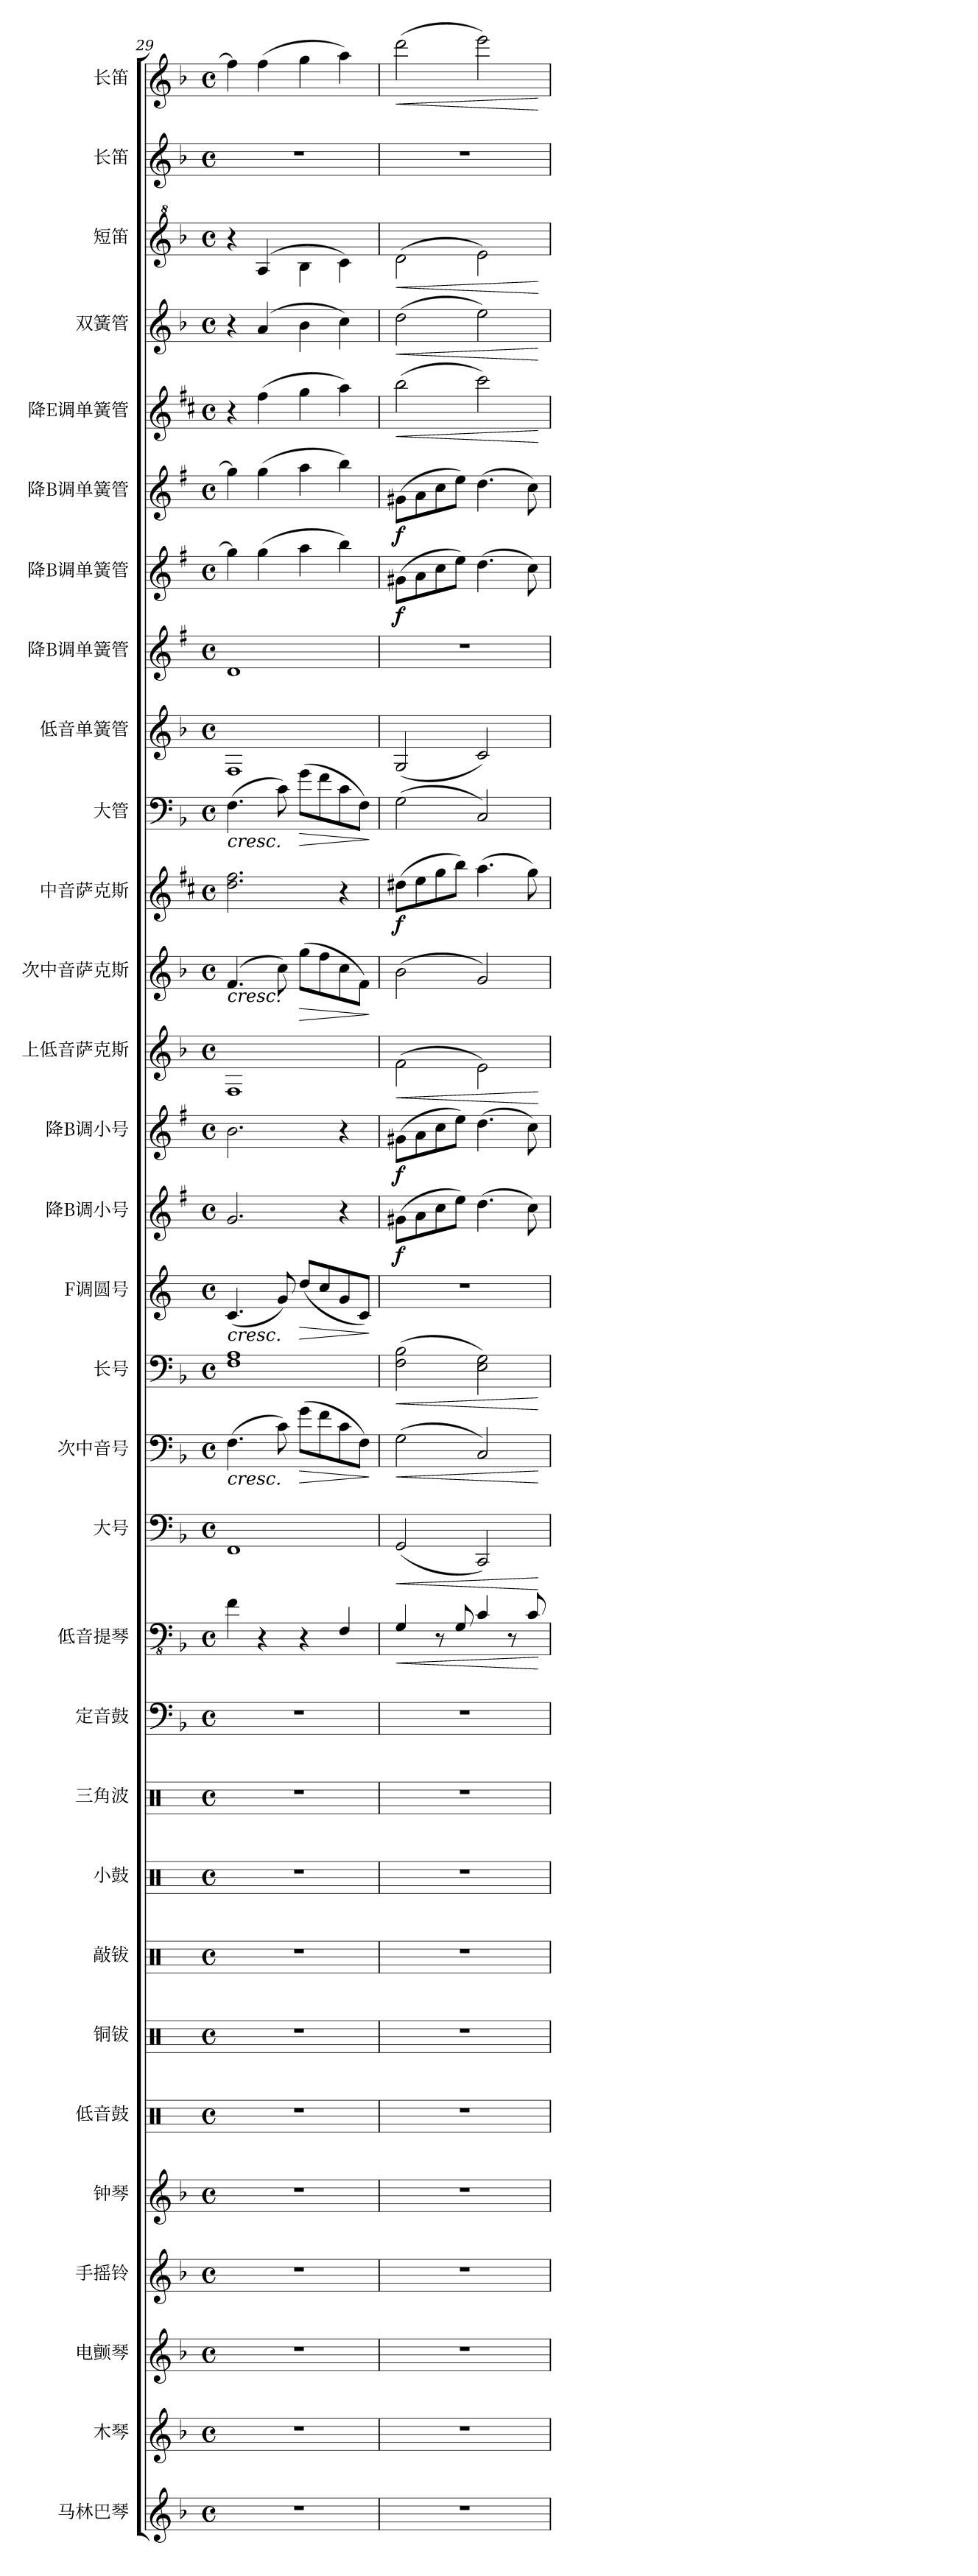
**kern	**kern	**kern	**kern	**kern	**kern	**kern	**kern	**kern	**kern	**kern	**kern	**dynam	**kern	**dynam	**kern	**dynam	**kern	**dynam	**kern	**dynam	**kern	**dynam	**kern	**dynam	**kern	**dynam	**kern	**dynam	**kern	**dynam	**kern	**dynam	**kern	**kern	**kern	**dynam	**kern	**dynam	**kern	**dynam	**kern	**dynam	**kern	**dynam	**kern	**kern	**dynam
*part31	*part30	*part29	*part28	*part27	*part26	*part25	*part24	*part23	*part22	*part21	*part20	*part20	*part19	*part19	*part18	*part18	*part17	*part17	*part16	*part16	*part15	*part15	*part14	*part14	*part13	*part13	*part12	*part12	*part11	*part11	*part10	*part10	*part9	*part8	*part7	*part7	*part6	*part6	*part5	*part5	*part4	*part4	*part3	*part3	*part2	*part1	*part1
*staff31	*staff30	*staff29	*staff28	*staff27	*staff26	*staff25	*staff24	*staff23	*staff22	*staff21	*staff20	*staff20	*staff19	*staff19	*staff18	*staff18	*staff17	*staff17	*staff16	*staff16	*staff15	*staff15	*staff14	*staff14	*staff13	*staff13	*staff12	*staff12	*staff11	*staff11	*staff10	*staff10	*staff9	*staff8	*staff7	*staff7	*staff6	*staff6	*staff5	*staff5	*staff4	*staff4	*staff3	*staff3	*staff2	*staff1	*staff1
*I"马林巴琴	*I"木琴	*I"电颤琴	*I"手摇铃	*I"钟琴	*I"低音鼓	*I"铜钹	*I"敲钹	*I"小鼓	*I"三角波	*I"定音鼓	*I"低音提琴	*	*I"大号	*	*I"次中音号	*	*I"长号	*	*I"F调圆号	*	*I"降B调小号	*	*I"降B调小号	*	*I"上低音萨克斯	*	*I"次中音萨克斯	*	*I"中音萨克斯	*	*I"大管	*	*I"低音单簧管	*I"降B调单簧管	*I"降B调单簧管	*	*I"降B调单簧管	*	*I"降E调单簧管	*	*I"双簧管	*	*I"短笛	*	*I"长笛	*I"长笛	*
*clefG2	*clefG2	*clefG2	*clefG2	*clefG2	*clefX	*clefX	*clefX	*clefX	*clefX	*clefF4	*clefFv4	*	*clefF4	*	*clefF4	*	*clefF4	*	*clefG2	*	*clefG2	*	*clefG2	*	*clefG2	*	*clefG2	*	*clefG2	*	*clefF4	*	*clefG2	*clefG2	*clefG2	*	*clefG2	*	*clefG2	*	*clefG2	*	*clefG^2	*	*clefG2	*clefG2	*
*	*ITrd-7c-12	*	*	*ITrd-14c-24	*	*	*	*	*	*	*ITrd7c12	*	*	*	*	*	*	*	*ITrd4c7	*	*ITrd1c2	*	*ITrd1c2	*	*ITrd12c21	*	*ITrd8c14	*	*ITrd5c9	*	*	*	*ITrd8c14	*ITrd1c2	*ITrd1c2	*	*ITrd1c2	*	*ITrd-2c-3	*	*	*	*ITrd-7c-12	*	*	*	*
*k[b-]	*k[b-]	*k[b-]	*k[b-]	*k[b-]	*k[]	*k[]	*k[]	*k[]	*k[]	*k[b-]	*k[b-]	*	*k[b-]	*	*k[b-]	*	*k[b-]	*	*k[b-]	*	*k[b-]	*	*k[b-]	*	*k[b-]	*	*k[b-]	*	*k[b-]	*	*k[b-]	*	*k[b-]	*k[b-]	*k[b-]	*	*k[b-]	*	*k[b-]	*	*k[b-]	*	*k[b-]	*	*k[b-]	*k[b-]	*
*M4/4	*M4/4	*M4/4	*M4/4	*M4/4	*M4/4	*M4/4	*M4/4	*M4/4	*M4/4	*M4/4	*M4/4	*	*M4/4	*	*M4/4	*	*M4/4	*	*M4/4	*	*M4/4	*	*M4/4	*	*M4/4	*	*M4/4	*	*M4/4	*	*M4/4	*	*M4/4	*M4/4	*M4/4	*	*M4/4	*	*M4/4	*	*M4/4	*	*M4/4	*	*M4/4	*M4/4	*
*met(c)	*met(c)	*met(c)	*met(c)	*met(c)	*met(c)	*met(c)	*met(c)	*met(c)	*met(c)	*met(c)	*met(c)	*	*met(c)	*	*met(c)	*	*met(c)	*	*met(c)	*	*met(c)	*	*met(c)	*	*met(c)	*	*met(c)	*	*met(c)	*	*met(c)	*	*met(c)	*met(c)	*met(c)	*	*met(c)	*	*met(c)	*	*met(c)	*	*met(c)	*	*met(c)	*met(c)	*
=29	=29	=29	=29	=29	=29	=29	=29	=29	=29	=29	=29	=29	=29	=29	=29	=29	=29	=29	=29	=29	=29	=29	=29	=29	=29	=29	=29	=29	=29	=29	=29	=29	=29	=29	=29	=29	=29	=29	=29	=29	=29	=29	=29	=29	=29	=29	=29
!	!	!	!	!	!	!	!	!	!	!	!	!	!	!	!	!LO:HP:b	!	!	!	!LO:HP:b	!	!	!	!	!	!	!	!LO:HP:b	!	!	!	!LO:HP:b	!	!	!	!	!	!	!	!	!	!	!	!	!	!	!
1r	1r	1r	1r	1r	1r	1r	1r	1r	1r	1r	4FF\	.	1FF	.	(4.F\	<	1F 1A	.	(4.F/	<	2.f/	.	2.a\	.	1FF	.	(4.F/	<	2.f\ 2.a\	.	(4.F\	<	1FF	1c	4ff\]	.	4ff\]	.	4r	.	4r	.	4r	.	1r	4ff\]	.
.	.	.	.	.	.	.	.	.	.	.	4r	.	.	.	.	.	.	.	.	.	.	.	.	.	.	.	.	.	.	.	.	.	.	.	(4ff\	.	(4ff\	.	(4aa\	.	(4a/	.	(4aa/	.	.	(4ff\	.
.	.	.	.	.	.	.	.	.	.	.	.	.	.	.	8c\)	.	.	.	8c/)	.	.	.	.	.	.	.	8c\)	.	.	.	8c\)	.	.	.	.	.	.	.	.	.	.	.	.	.	.	.	.
!	!	!	!	!	!	!	!	!	!	!	!	!	!	!	!	!LO:HP:b	!	!	!	!LO:HP:b	!	!	!	!	!	!	!	!LO:HP:b	!	!	!	!LO:HP:b	!	!	!	!	!	!	!	!	!	!	!	!	!	!	!
.	.	.	.	.	.	.	.	.	.	.	4r	.	.	.	(8g\L	>	.	.	(8g/L	>	.	.	.	.	.	.	(8g\L	>	.	.	(8g\L	>	.	.	4gg\	.	4gg\	.	4bb-\	.	4b-\	.	4bb-\	.	.	4gg\	.
.	.	.	.	.	.	.	.	.	.	.	.	.	.	.	8f\	.	.	.	8f/	.	.	.	.	.	.	.	8f\	.	.	.	8f\	.	.	.	.	.	.	.	.	.	.	.	.	.	.	.	.
.	.	.	.	.	.	.	.	.	.	.	4FFF/	.	.	.	8c\	.	.	.	8c/	.	4r	.	4r	.	.	.	8c\	.	4r	.	8c\	.	.	.	4aa\)	.	4aa\)	.	4ccc\)	.	4cc\)	.	4ccc\)	.	.	4aa\)	.
.	.	.	.	.	.	.	.	.	.	.	.	.	.	.	8F\J)	.	.	.	8F/J)	.	.	.	.	.	.	.	8F\J)	.	.	.	8F\J)	.	.	.	.	.	.	.	.	.	.	.	.	.	.	.	.
.	.	.	.	.	.	.	.	.	.	.	.	.	.	.	.	[ ]	.	.	.	[ ]	.	.	.	.	.	.	.	[ ]	.	.	.	[ ]	.	.	.	.	.	.	.	.	.	.	.	.	.	.	.
=30	=30	=30	=30	=30	=30	=30	=30	=30	=30	=30	=30	=30	=30	=30	=30	=30	=30	=30	=30	=30	=30	=30	=30	=30	=30	=30	=30	=30	=30	=30	=30	=30	=30	=30	=30	=30	=30	=30	=30	=30	=30	=30	=30	=30	=30	=30	=30
!	!	!	!	!	!	!	!	!	!	!	!	!LO:HP:b	!	!LO:HP:b	!	!LO:HP:b	!	!LO:HP:b	!	!	!	!LO:DY:b	!	!LO:DY:b	!	!LO:HP:b	!	!	!	!LO:DY:b	!	!	!	!	!	!LO:DY:b	!	!LO:DY:b	!	!LO:HP:b	!	!LO:HP:b	!	!LO:HP:b	!	!	!LO:HP:b
1r	1r	1r	1r	1r	1r	1r	1r	1r	1r	1r	4GGG/	<	(2GG/	<	(2G\	<	(2F\ 2B-\	<	1r	.	(8f#X\L	f	(8f#X\L	f	(2F\	<	(2B-\	.	(8f#X\L	f	(2G\	.	(2GG/	1r	(8f#X\L	f	(8f#X\L	f	(2ddd\	<	(2dd\	<	(2ddd\	<	1r	(2ddd\	<
.	.	.	.	.	.	.	.	.	.	.	.	.	.	.	.	.	.	.	.	.	8g\	.	8g\	.	.	.	.	.	8g\	.	.	.	.	.	8g\	.	8g\	.	.	.	.	.	.	.	.	.	.
.	.	.	.	.	.	.	.	.	.	.	8r	.	.	.	.	.	.	.	.	.	8b-\	.	8b-\	.	.	.	.	.	8b-\	.	.	.	.	.	8b-\	.	8b-\	.	.	.	.	.	.	.	.	.	.
.	.	.	.	.	.	.	.	.	.	.	8GGG/	.	.	.	.	.	.	.	.	.	8dd\J)	.	8dd\J)	.	.	.	.	.	8dd\J)	.	.	.	.	.	8dd\J)	.	8dd\J)	.	.	.	.	.	.	.	.	.	.
.	.	.	.	.	.	.	.	.	.	.	4CC/	.	2CC/)	.	2C/)	.	2E\ 2G\)	.	.	.	(4.cc\	.	(4.cc\	.	2E\)	.	2G/)	.	(4.cc\	.	2C/)	.	2C/)	.	(4.cc\	.	(4.cc\	.	2eee\)	.	2ee\)	.	2eee\)	.	.	2eee\)	.
.	.	.	.	.	.	.	.	.	.	.	8r	.	.	.	.	.	.	.	.	.	.	.	.	.	.	.	.	.	.	.	.	.	.	.	.	.	.	.	.	.	.	.	.	.	.	.	.
.	.	.	.	.	.	.	.	.	.	.	8CC/	.	.	.	.	.	.	.	.	.	8b-\)	.	8b-\)	.	.	.	.	.	8b-\)	.	.	.	.	.	8b-\)	.	8b-\)	.	.	.	.	.	.	.	.	.	.
.	.	.	.	.	.	.	.	.	.	.	.	[	.	[	.	[	.	[	.	.	.	.	.	.	.	[	.	.	.	.	.	.	.	.	.	.	.	.	.	[	.	[	.	[	.	.	[
=	=	=	=	=	=	=	=	=	=	=	=	=	=	=	=	=	=	=	=	=	=	=	=	=	=	=	=	=	=	=	=	=	=	=	=	=	=	=	=	=	=	=	=	=	=	=	=
*-	*-	*-	*-	*-	*-	*-	*-	*-	*-	*-	*-	*-	*-	*-	*-	*-	*-	*-	*-	*-	*-	*-	*-	*-	*-	*-	*-	*-	*-	*-	*-	*-	*-	*-	*-	*-	*-	*-	*-	*-	*-	*-	*-	*-	*-	*-	*-
